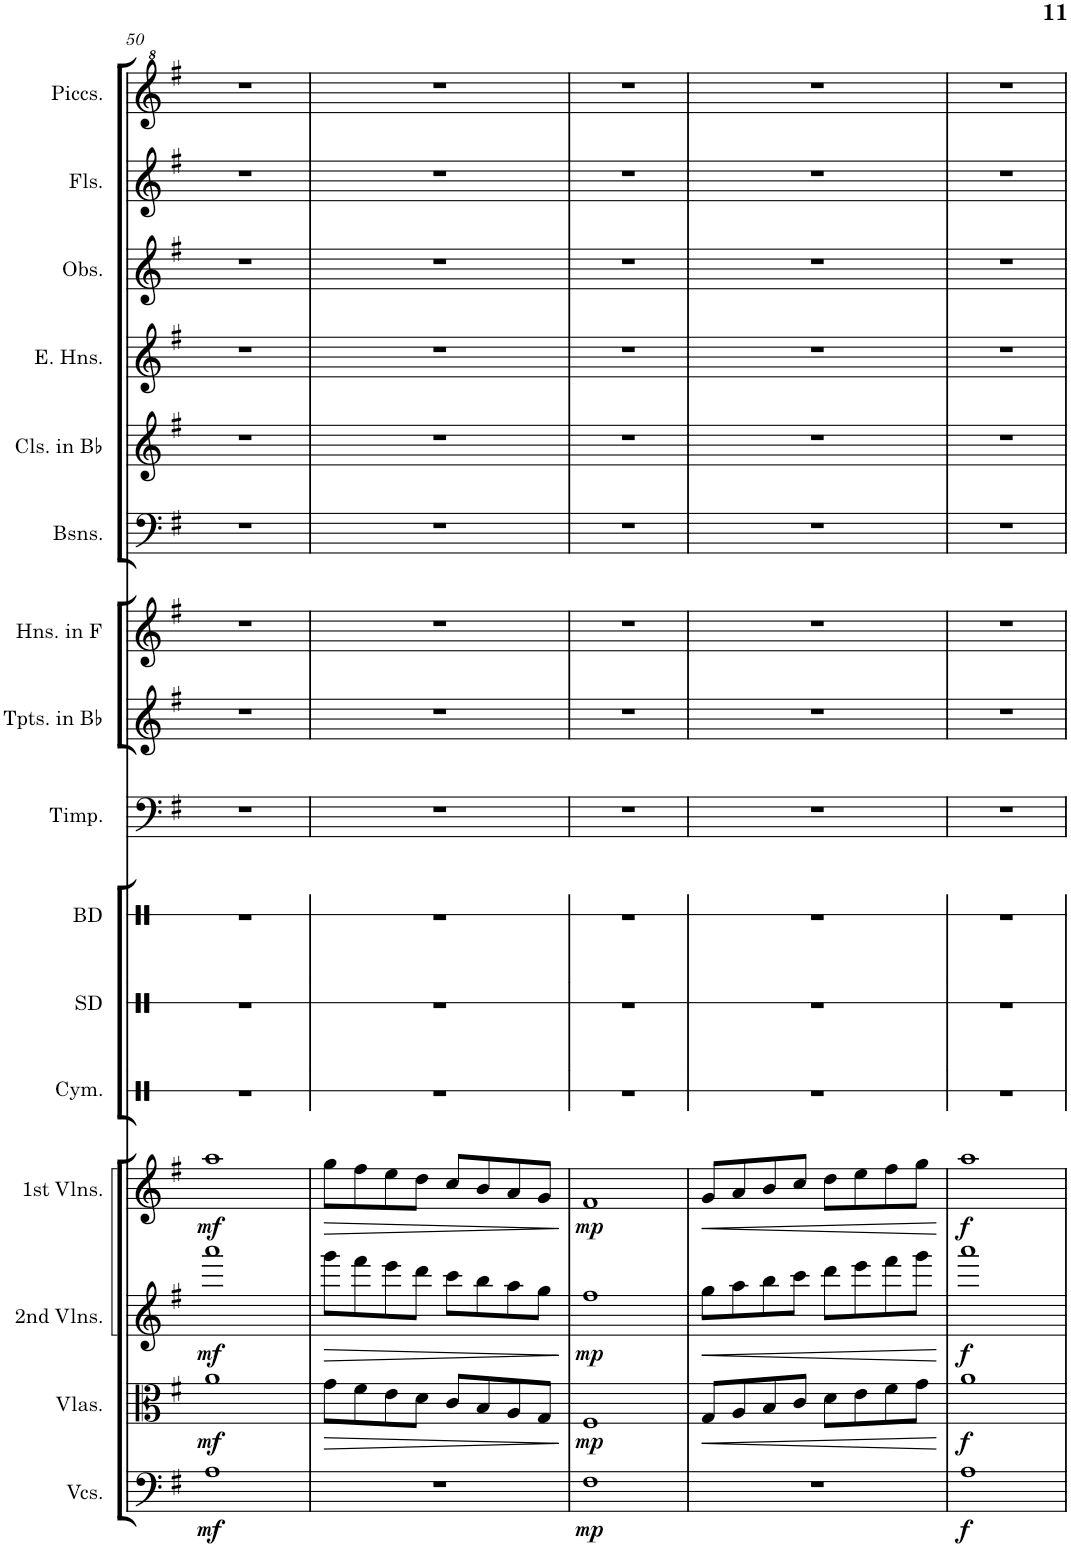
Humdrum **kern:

**kern	**dynam	**kern	**dynam	**kern	**dynam	**kern	**dynam	**kern	**kern	**kern	**kern	**kern	**kern	**kern	**kern	**kern	**kern	**kern	**kern
*part16	*part16	*part15	*part15	*part14	*part14	*part13	*part13	*part12	*part11	*part10	*part9	*part8	*part7	*part6	*part5	*part4	*part3	*part2	*part1
*staff16	*staff16	*staff15	*staff15	*staff14	*staff14	*staff13	*staff13	*staff12	*staff11	*staff10	*staff9	*staff8	*staff7	*staff6	*staff5	*staff4	*staff3	*staff2	*staff1
*I"Violoncellos	*	*I"Violas	*	*I"2nd Violins	*	*I"1st Violins	*	*I"Cymbals	*I"Snare Drum	*I"Bass Drum	*I"Timpani	*I"Trumpets in Bb	*I"Horns in F	*I"Bassoons	*I"Clarinets in Bb	*I"English Horns	*I"Oboes	*I"Flutes	*I"Piccolos
*I'Vcs.	*	*I'Vlas.	*	*I'2nd Vlns.	*	*I'1st Vlns.	*	*I'Cym.	*I'SD	*I'BD	*I'Timp.	*I'Tpts. in Bb	*I'Hns. in F	*I'Bsns.	*I'Cls. in Bb	*I'E. Hns.	*I'Obs.	*I'Fls.	*I'Piccs.
!!LO:PB:g=z
*clefF4	*	*clefC3	*	*clefG2	*	*clefG2	*	*clefX	*clefX	*clefX	*clefF4	*clefG2	*clefG2	*clefF4	*clefG2	*clefG2	*clefG2	*clefG2	*clefG^2
*	*	*	*	*	*	*	*	*	*	*	*	*Trd1c2	*Trd4c7	*	*Trd1c2	*Trd4c7	*	*	*Trd-7c-12
*k[f#]	*	*k[f#]	*	*k[f#]	*	*k[f#]	*	*k[]	*k[]	*k[]	*k[f#]	*k[f#]	*k[f#]	*k[f#]	*k[f#]	*k[f#]	*k[f#]	*k[f#]	*k[f#]
*M4/4	*	*M4/4	*	*M4/4	*	*M4/4	*	*M4/4	*M4/4	*M4/4	*M4/4	*M4/4	*M4/4	*M4/4	*M4/4	*M4/4	*M4/4	*M4/4	*M4/4
*met(c)	*	*met(c)	*	*met(c)	*	*met(c)	*	*met(c)	*met(c)	*met(c)	*met(c)	*met(c)	*met(c)	*met(c)	*met(c)	*met(c)	*met(c)	*met(c)	*met(c)
=50	=50	=50	=50	=50	=50	=50	=50	=50	=50	=50	=50	=50	=50	=50	=50	=50	=50	=50	=50
!	!LO:DY:b	!	!LO:DY:b	!	!LO:DY:b	!	!LO:DY:b	!	!	!	!	!	!	!	!	!	!	!	!
1A	mf	1a	mf	1aaa	mf	1aa	mf	1r	1r	1r	1r	1r	1r	1r	1r	1r	1r	1r	1r
=51	=51	=51	=51	=51	=51	=51	=51	=51	=51	=51	=51	=51	=51	=51	=51	=51	=51	=51	=51
!	!	!	!LO:HP:b	!	!LO:HP:b	!	!LO:HP:b	!	!	!	!	!	!	!	!	!	!	!	!
1r	.	8g\L	>	8ggg\L	>	8gg\L	>	1r	1r	1r	1r	1r	1r	1r	1r	1r	1r	1r	1r
.	.	8f#\	.	8fff#\	.	8ff#\	.	.	.	.	.	.	.	.	.	.	.	.	.
.	.	8e\	.	8eee\	.	8ee\	.	.	.	.	.	.	.	.	.	.	.	.	.
.	.	8d\J	.	8ddd\J	.	8dd\J	.	.	.	.	.	.	.	.	.	.	.	.	.
.	.	8c/L	.	8ccc\L	.	8cc/L	.	.	.	.	.	.	.	.	.	.	.	.	.
.	.	8B/	.	8bb\	.	8b/	.	.	.	.	.	.	.	.	.	.	.	.	.
.	.	8A/	.	8aa\	.	8a/	.	.	.	.	.	.	.	.	.	.	.	.	.
.	.	8G/J	.	8gg\J	.	8g/J	.	.	.	.	.	.	.	.	.	.	.	.	.
.	.	.	]	.	]	.	]	.	.	.	.	.	.	.	.	.	.	.	.
=52	=52	=52	=52	=52	=52	=52	=52	=52	=52	=52	=52	=52	=52	=52	=52	=52	=52	=52	=52
!	!LO:DY:b	!	!LO:DY:b	!	!LO:DY:b	!	!LO:DY:b	!	!	!	!	!	!	!	!	!	!	!	!
1F#	mp	1F#	mp	1ff#	mp	1f#	mp	1r	1r	1r	1r	1r	1r	1r	1r	1r	1r	1r	1r
=53	=53	=53	=53	=53	=53	=53	=53	=53	=53	=53	=53	=53	=53	=53	=53	=53	=53	=53	=53
!	!	!	!LO:HP:b	!	!LO:HP:b	!	!LO:HP:b	!	!	!	!	!	!	!	!	!	!	!	!
1r	.	8G/L	<	8gg\L	<	8g/L	<	1r	1r	1r	1r	1r	1r	1r	1r	1r	1r	1r	1r
.	.	8A/	.	8aa\	.	8a/	.	.	.	.	.	.	.	.	.	.	.	.	.
.	.	8B/	.	8bb\	.	8b/	.	.	.	.	.	.	.	.	.	.	.	.	.
.	.	8c/J	.	8ccc\J	.	8cc/J	.	.	.	.	.	.	.	.	.	.	.	.	.
.	.	8d\L	.	8ddd\L	.	8dd\L	.	.	.	.	.	.	.	.	.	.	.	.	.
.	.	8e\	.	8eee\	.	8ee\	.	.	.	.	.	.	.	.	.	.	.	.	.
.	.	8f#\	.	8fff#\	.	8ff#\	.	.	.	.	.	.	.	.	.	.	.	.	.
.	.	8g\J	.	8ggg\J	.	8gg\J	.	.	.	.	.	.	.	.	.	.	.	.	.
.	.	.	[	.	[	.	[	.	.	.	.	.	.	.	.	.	.	.	.
=54	=54	=54	=54	=54	=54	=54	=54	=54	=54	=54	=54	=54	=54	=54	=54	=54	=54	=54	=54
!	!LO:DY:b	!	!LO:DY:b	!	!LO:DY:b	!	!LO:DY:b	!	!	!	!	!	!	!	!	!	!	!	!
1A	f	1a	f	1aaa	f	1aa	f	1r	1r	1r	1r	1r	1r	1r	1r	1r	1r	1r	1r
=	=	=	=	=	=	=	=	=	=	=	=	=	=	=	=	=	=	=	=
*-	*-	*-	*-	*-	*-	*-	*-	*-	*-	*-	*-	*-	*-	*-	*-	*-	*-	*-	*-
